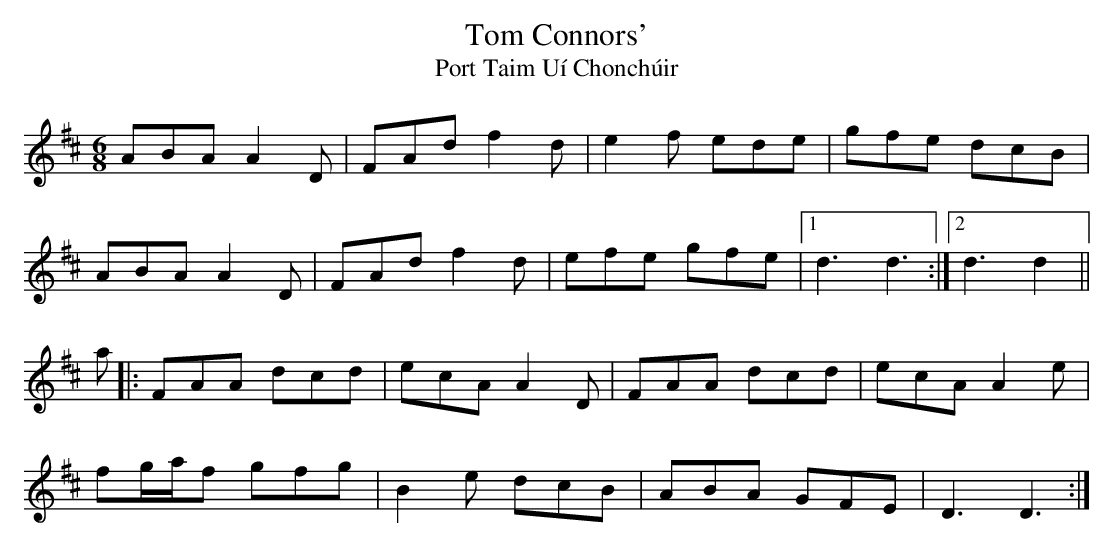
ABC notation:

X:1
T: Tom Connors'
T: Port Taim U\'i Chonch\'uir
L: 1/8
M: 6/8
K: D
ABA A2D|FAd f2d|e2f ede|gfe dcB|
ABA A2D|FAd f2d|efe gfe|1 d3 d3 :|2 d3 d2||
a|: FAA dcd|ecA A2D|FAA dcd|ecA A2e|
fg/a/f gfg|B2e dcB|ABA GFE|D3 D3 :|
